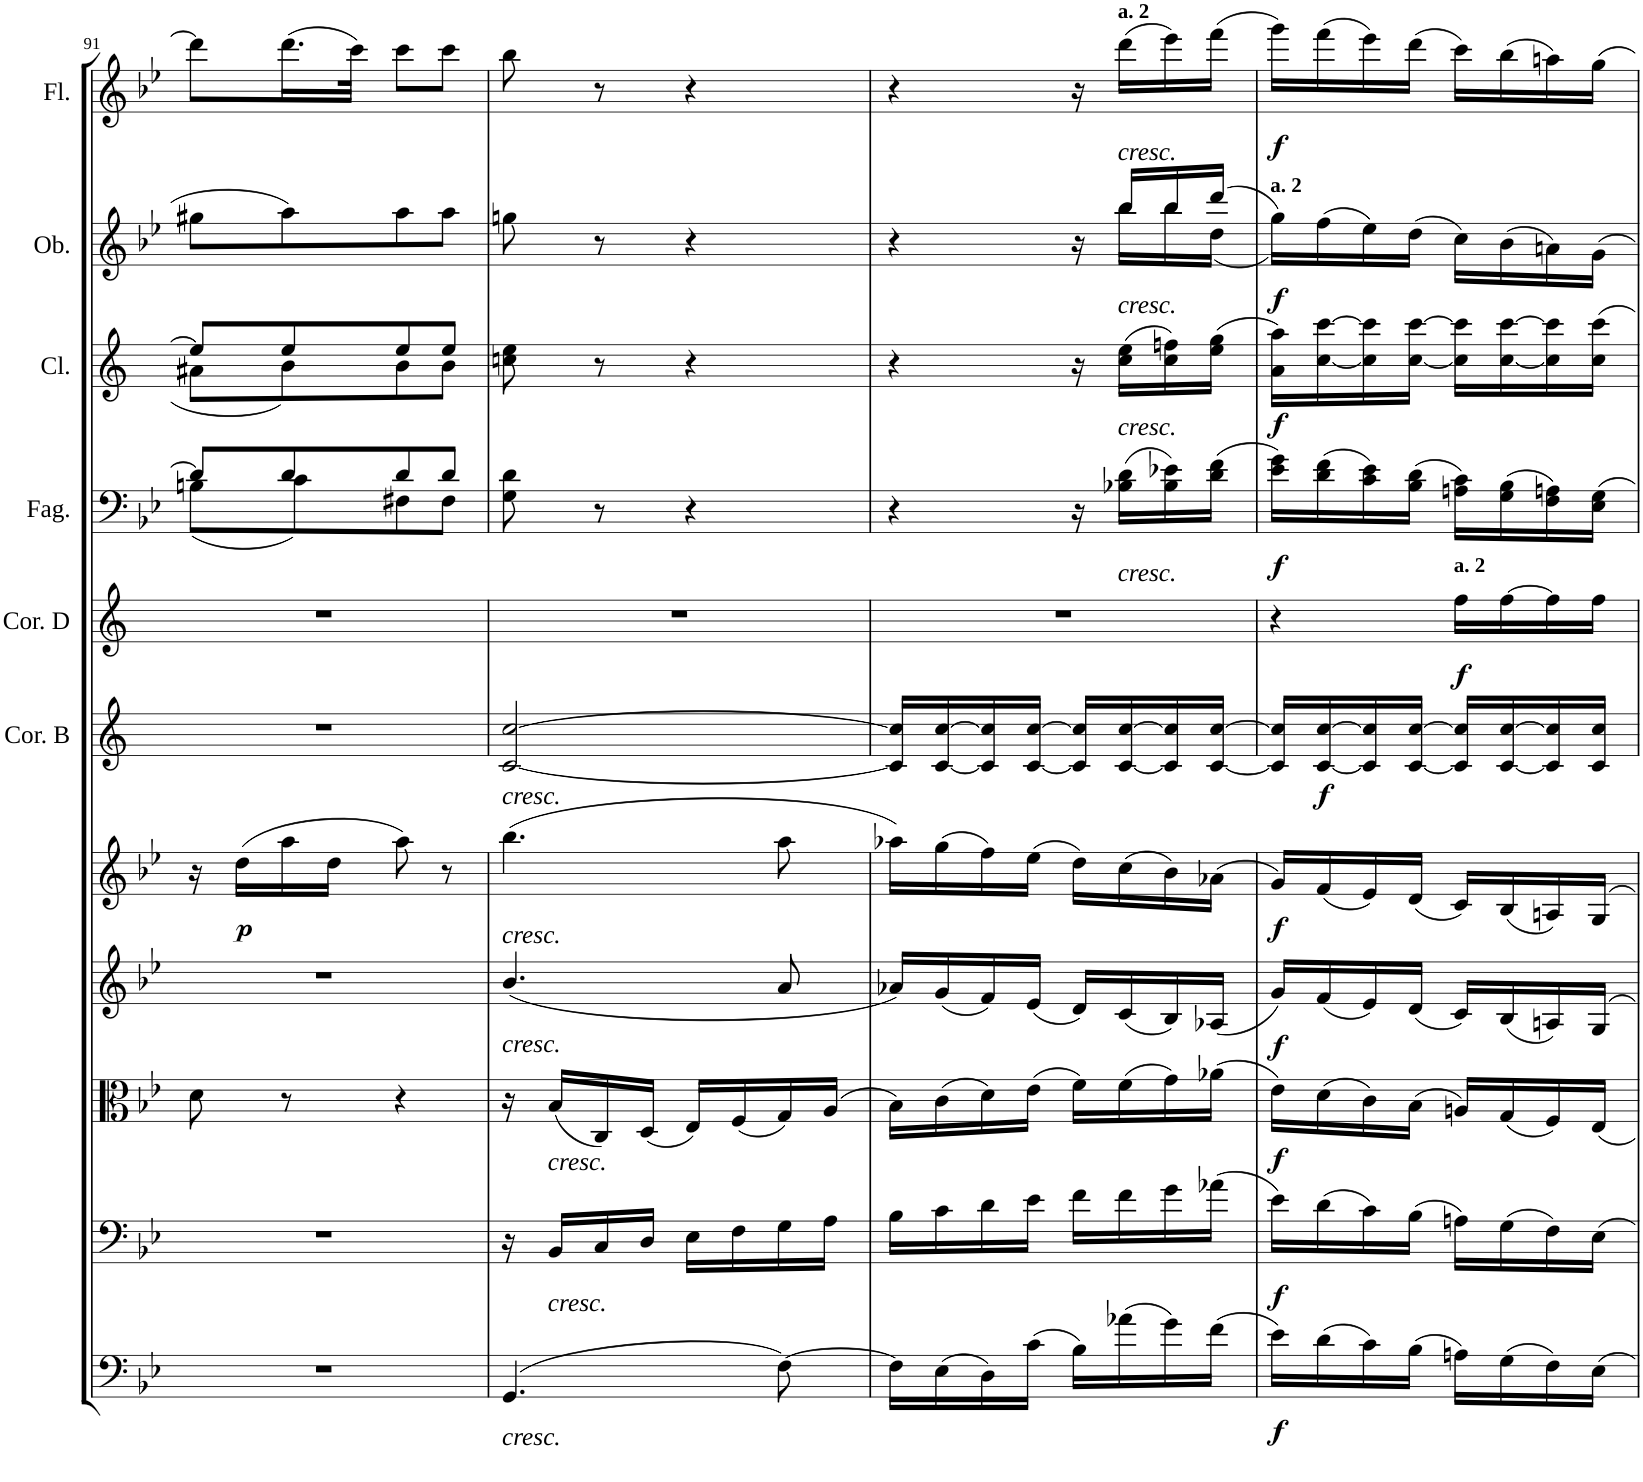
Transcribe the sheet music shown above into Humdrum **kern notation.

**kern	**dynam	**kern	**dynam	**kern	**dynam	**kern	**dynam	**kern	**dynam	**kern	**dynam	**kern	**dynam	**kern	**dynam	**kern	**dynam	**kern	**dynam	**kern	**dynam
*part11	*part11	*part10	*part10	*part9	*part9	*part8	*part8	*part7	*part7	*part6	*part6	*part5	*part5	*part4	*part4	*part3	*part3	*part2	*part2	*part1	*part1
*staff11	*staff11	*staff10	*staff10	*staff9	*staff9	*staff8	*staff8	*staff7	*staff7	*staff6	*staff6	*staff5	*staff5	*staff4	*staff4	*staff3	*staff3	*staff2	*staff2	*staff1	*staff1
*I"Basso	*	*I"Violoncello	*	*I"Viola	*	*I"Violino II	*	*I"Violino I	*	*I"Corni in B basso	*	*I"Corni in D	*	*I"Fagotti	*	*I"Clarinetti in B	*	*I"Oboi	*	*I"Flauti	*
*	*	*	*	*	*	*	*	*	*	*I'Cor. B	*	*I'Cor. D	*	*I'Fag.	*	*I'Cl.	*	*I'Ob.	*	*I'Fl.	*
!!LO:PB:g=z
*clefF4	*	*clefF4	*	*clefC3	*	*clefG2	*	*clefG2	*	*clefG2	*	*clefG2	*	*clefF4	*	*clefG2	*	*clefG2	*	*clefG2	*
*Trd7c12	*	*	*	*	*	*	*	*	*	*Trd8c14	*	*Trd6c10	*	*	*	*Trd1c2	*	*	*	*	*
*k[b-e-]	*	*k[b-e-]	*	*k[b-e-]	*	*k[b-e-]	*	*k[b-e-]	*	*k[]	*	*k[]	*	*k[b-e-]	*	*k[]	*	*k[b-e-]	*	*k[b-e-]	*
*M2/4	*	*M2/4	*	*M2/4	*	*M2/4	*	*M2/4	*	*M2/4	*	*M2/4	*	*M2/4	*	*M2/4	*	*M2/4	*	*M2/4	*
=91	=91	=91	=91	=91	=91	=91	=91	=91	=91	=91	=91	=91	=91	=91	=91	=91	=91	=91	=91	=91	=91
*	*	*	*	*	*	*	*	*	*	*	*	*	*	*^	*	*^	*	*	*	*	*
2r	.	2r	.	8d\	.	2r	.	16r	.	2r	.	2r	.	8d/L]	(8Bn\L	.	8ee/L]	8a#X\L	.	8gg#X\L	.	8ddd\L]	.
!	!	!	!	!	!	!	!	!	!LO:DY:b	!	!	!	!	!	!	!	!	!	!	!	!	!	!
.	.	.	.	.	.	.	.	(16dd\LL	p	.	.	.	.	.	.	.	.	.	.	.	.	.	.
.	.	.	.	8r	.	.	.	16aa\	.	.	.	.	.	8d/	8c\)	.	8ee/	8b\	.	8aa\	.	(16.ddd\L	.
.	.	.	.	.	.	.	.	16dd\JJ	.	.	.	.	.	.	.	.	.	.	.	.	.	.	.
.	.	.	.	.	.	.	.	.	.	.	.	.	.	.	.	.	.	.	.	.	.	32ccc\JJk)	.
.	.	.	.	4r	.	.	.	8aa\)	.	.	.	.	.	8d/	8F#X\	.	8ee/	8b\	.	8aa\	.	8ccc\L	.
.	.	.	.	.	.	.	.	8r	.	.	.	.	.	8d/J	8F#\J	.	8ee/J	8b\J	.	8aa\J	.	8ccc\J	.
=92	=92	=92	=92	=92	=92	=92	=92	=92	=92	=92	=92	=92	=92	=92	=92	=92	=92	=92	=92	=92	=92	=92	=92
!	!	!	!	!	!	!	!	!	!	!LO:TX:b:i:t=cresc.	!	!	!	!	!	!	!	!	!	!	!	!	!
!	!	!	!	!	!	!	!	!LO:TX:b:i:t=cresc.	!	!	!	!	!	!	!	!	!	!	!	!	!	!	!
!	!	!	!	!	!	!LO:TX:b:i:t=cresc.	!	!	!	!	!	!	!	!	!	!	!	!	!	!	!	!	!
!LO:TX:b:i:t=cresc.	!	!	!	!	!	!	!	!	!	!	!	!	!	!	!	!	!	!	!	!	!	!	!
*	*	*	*	*	*	*	*	*	*	*	*	*	*	*v	*v	*	*	*	*	*	*	*	*
*	*	*	*	*	*	*	*	*	*	*	*	*	*	*	*	*v	*v	*	*	*	*	*
(4.GG/	.	16r	.	16r	.	(4.b-/	.	(4.bb-\	.	[2c/ [2cc/	.	2r	.	8G\ 8d\	.	8ccn\ 8ee\	.	8ggn\	.	8bb-\	.
!	!	!	!	!LO:TX:b:i:t=cresc.	!	!	!	!	!	!	!	!	!	!	!	!	!	!	!	!	!
!	!	!LO:TX:b:i:t=cresc.	!	!	!	!	!	!	!	!	!	!	!	!	!	!	!	!	!	!	!
.	.	16BB-/LL	.	(16B-/LL	.	.	.	.	.	.	.	.	.	.	.	.	.	.	.	.	.
.	.	16C/	.	16C/)	.	.	.	.	.	.	.	.	.	8r	.	8r	.	8r	.	8r	.
.	.	16D/JJ	.	(16D/JJ	.	.	.	.	.	.	.	.	.	.	.	.	.	.	.	.	.
.	.	16E-\LL	.	16E-/LL)	.	.	.	.	.	.	.	.	.	4r	.	4r	.	4r	.	4r	.
.	.	16F\	.	(16F/	.	.	.	.	.	.	.	.	.	.	.	.	.	.	.	.	.
[8F\)	.	16G\	.	16G/)	.	8a/	.	8aa\	.	.	.	.	.	.	.	.	.	.	.	.	.
.	.	16A\JJ	.	(16A/JJ	.	.	.	.	.	.	.	.	.	.	.	.	.	.	.	.	.
=93	=93	=93	=93	=93	=93	=93	=93	=93	=93	=93	=93	=93	=93	=93	=93	=93	=93	=93	=93	=93	=93
*	*	*	*	*	*	*	*	*	*	*	*	*	*	*	*	*	*	*^	*	*	*
16F\LL]	.	16B-\LL	.	16B-\LL)	.	16a-X/LL)	.	16aa-X\LL)	.	16c/] 16cc/]LL	.	2r	.	4r	.	4r	.	4r	16ryy	.	4r	.
*	*	*	*	*	*	*	*	*	*	*	*	*	*	*	*	*	*	*v	*v	*	*	*
(16E-\	.	16c\	.	(16c\	.	(16g/	.	(16gg\	.	[16c/ [16cc/	.	.	.	.	.	.	.	.	.	.	.
16D\)	.	16d\	.	16d\)	.	16f/)	.	16ff\)	.	16c/] 16cc/]	.	.	.	.	.	.	.	.	.	.	.
(16c\JJ	.	16e-\JJ	.	(16e-\JJ	.	(16e-/JJ	.	(16ee-\JJ	.	[16c/ [16cc/JJ	.	.	.	.	.	.	.	.	.	.	.
16B-\LL)	.	16f\LL	.	16f\LL)	.	16d/LL)	.	16dd\LL)	.	16c/] 16cc/]LL	.	.	.	16r	.	16r	.	16r	.	16r	.
*	*	*	*	*	*	*	*	*	*	*	*	*	*	*	*	*	*	*^	*	*	*
!	!	!	!	!	!	!	!	!	!	!	!	!	!	!	!	!	!	!	!	!	!LO:TX:b:i:t=cresc.	!
!	!	!	!	!	!	!	!	!	!	!	!	!	!	!	!	!	!	!	!	!	!LO:TX:a:B:t=a. 2	!
!	!	!	!	!	!	!	!	!	!	!	!	!	!	!	!	!	!	!LO:TX:b:i:t=cresc.	!	!	!	!
!	!	!	!	!	!	!	!	!	!	!	!	!	!	!	!	!LO:TX:b:i:t=cresc.	!	!	!	!	!	!
!	!	!	!	!	!	!	!	!	!	!	!	!	!	!LO:TX:b:i:t=cresc.	!	!	!	!	!	!	!	!
(16a-X\	.	16f\	.	(16f\	.	(16c/	.	(16cc\	.	[16c/ [16cc/	.	.	.	(16B-X\ 16d\LL	.	(16cc\ 16ee\LL	.	16bb-/LL	16bb-\LL	.	(16ddd\LL	.
16g\)	.	16g\	.	16g\)	.	16B-/)	.	16b-\)	.	16c/] 16cc/]	.	.	.	16B-\ 16e-X\)	.	16cc\ 16ffn\)	.	16bb-/	16bb-\	.	16eee-\)	.
(16f\JJ	.	(16a-X\JJ	.	(16a-X\JJ	.	(16A-X/JJ	.	(16a-X\JJ	.	[16c/ [16cc/JJ	.	.	.	(16d\ 16f\JJ	.	(16ee\ 16gg\JJ	.	(16ddd/JJ	(16dd\JJ	.	(16fff\JJ	.
=94	=94	=94	=94	=94	=94	=94	=94	=94	=94	=94	=94	=94	=94	=94	=94	=94	=94	=94	=94	=94	=94	=94
!	!	!	!	!	!	!	!	!	!	!	!	!	!	!	!	!	!	!LO:TX:a:B:t=a. 2	!	!	!	!
!	!LO:DY:b	!	!LO:DY:b	!	!LO:DY:b	!	!LO:DY:b	!	!LO:DY:b	!	!	!	!	!	!LO:DY:b	!	!LO:DY:b	!	!	!LO:DY:b	!	!LO:DY:b
*	*	*	*	*	*	*	*	*	*	*	*	*	*	*	*	*	*	*v	*v	*	*	*
16e-\LL)	f	16e-\LL)	f	16e-\LL)	f	16g/LL)	f	16g/LL)	f	16c/] 16cc/]LL	.	4r	.	16e-\ 16g\LL)	f	16a\ 16aa\LL)	f	16gg\LL))	f	16ggg\LL)	f
!	!	!	!	!	!	!	!	!	!	!	!LO:DY:b	!	!	!	!	!	!	!	!	!	!
(16d\	.	(16d\	.	(16d\	.	(16f/	.	(16f/	.	[16c/ [16cc/	f	.	.	(16d\ 16f\	.	[16cc\ [16ccc\	.	(16ff\	.	(16fff\	.
16c\)	.	16c\)	.	16c\)	.	16e-/)	.	16e-/)	.	16c/] 16cc/]	.	.	.	16c\ 16e-\)	.	16cc\] 16ccc\]	.	16ee-\)	.	16eee-\)	.
(16B-\JJ	.	(16B-\JJ	.	(16B-\JJ	.	(16d/JJ	.	(16d/JJ	.	[16c/ [16cc/JJ	.	.	.	(16B-\ 16d\JJ	.	[16cc\ [16ccc\JJ	.	(16dd\JJ	.	(16ddd\JJ	.
!	!	!	!	!	!	!	!	!	!	!	!	!LO:TX:a:B:t=a. 2	!	!	!	!	!	!	!	!	!
!	!	!	!	!	!	!	!	!	!	!	!	!	!LO:DY:b	!	!	!	!	!	!	!	!
16An\LL)	.	16An\LL)	.	16An/LL)	.	16c/LL)	.	16c/LL)	.	16c/] 16cc/]LL	.	16ff\LL	f	16An\ 16c\LL)	.	16cc\] 16ccc\]LL	.	16cc\LL)	.	16ccc\LL)	.
(16G\	.	(16G\	.	(16G/	.	(16B-/	.	(16B-/	.	[16c/ [16cc/	.	[16ff\	.	(16G\ 16B-\	.	[16cc\ [16ccc\	.	(16b-\	.	(16bb-\	.
16F\)	.	16F\)	.	16F/)	.	16An/)	.	16An/)	.	16c/] 16cc/]	.	16ff\]	.	16F\ 16An\)	.	16cc\] 16ccc\]	.	16an\)	.	16aan\)	.
16E-\JJ	.	16E-\JJ	.	16E-/JJ	.	16G/JJ	.	16G/JJ	.	16c/ 16cc/JJ	.	16ff\JJ	.	16E-\ 16G\JJ	.	16cc\ 16ccc\JJ	.	16g\JJ	.	16gg\JJ	.
=	=	=	=	=	=	=	=	=	=	=	=	=	=	=	=	=	=	=	=	=	=
*-	*-	*-	*-	*-	*-	*-	*-	*-	*-	*-	*-	*-	*-	*-	*-	*-	*-	*-	*-	*-	*-
